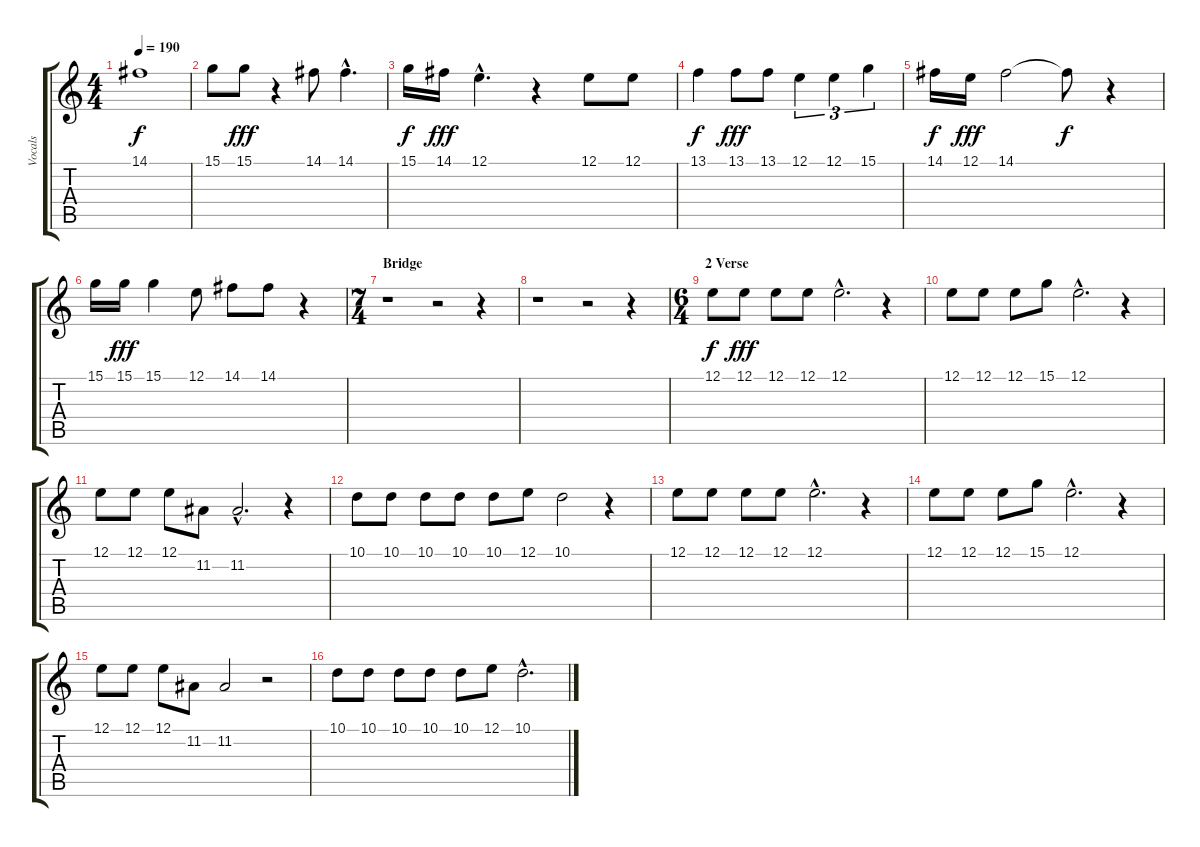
\track ("Vocals" "Vocals") {instrument lead1square}
\staff {score tabs}
\tuning (E4 B3 G3 D3 A2 E2) {hide}
\ts (4 4)
\tempo 190
\clef g2
\ks c
14.1.1{dy f} |
15.1.8 15.1.8{dy fff} r.4 14.1.8 14.1{hac}.4{d} |
15.1.16{dy f} 14.1.16{dy fff} 12.1{hac}.4{d} r.4 12.1.8 12.1.8 |
13.1.4{dy f} 13.1.8{dy fff} 13.1.8 12.1.4{tu (3 2)} 12.1.4{tu (3 2)} 15.1.4{tu (3 2)} |
14.1.16{dy f} 12.1.16{dy fff} 14.1.2 14.1{t}.8{dy f} r.4 |
15.1.16 15.1.16{dy fff} 15.1.4 12.1.8 14.1.8 14.1.8 r.4 |
\ts (7 4)
\section ("" "Bridge")
r.1 r.2 r.4 |
r.1 r.2 r.4 |
\ts (6 4)
\section ("" "2 Verse")
12.1.8{dy f} 12.1.8{dy fff} 12.1.8 12.1.8 12.1{hac}.2{d} r.4 |
12.1.8 12.1.8 12.1.8 15.1.8 12.1{hac}.2{d} r.4 |
12.1.8 12.1.8 12.1.8 11.2.8 11.2{hac}.2{d} r.4 |
10.1.8 10.1.8 10.1.8 10.1.8 10.1.8 12.1.8 10.1.2 r.4 |
12.1.8 12.1.8 12.1.8 12.1.8 12.1{hac}.2{d} r.4 |
12.1.8 12.1.8 12.1.8 15.1.8 12.1{hac}.2{d} r.4 |
12.1.8 12.1.8 12.1.8 11.2.8 11.2.2 r.2 |
10.1.8 10.1.8 10.1.8 10.1.8 10.1.8 12.1.8 10.1{hac}.2{d}
